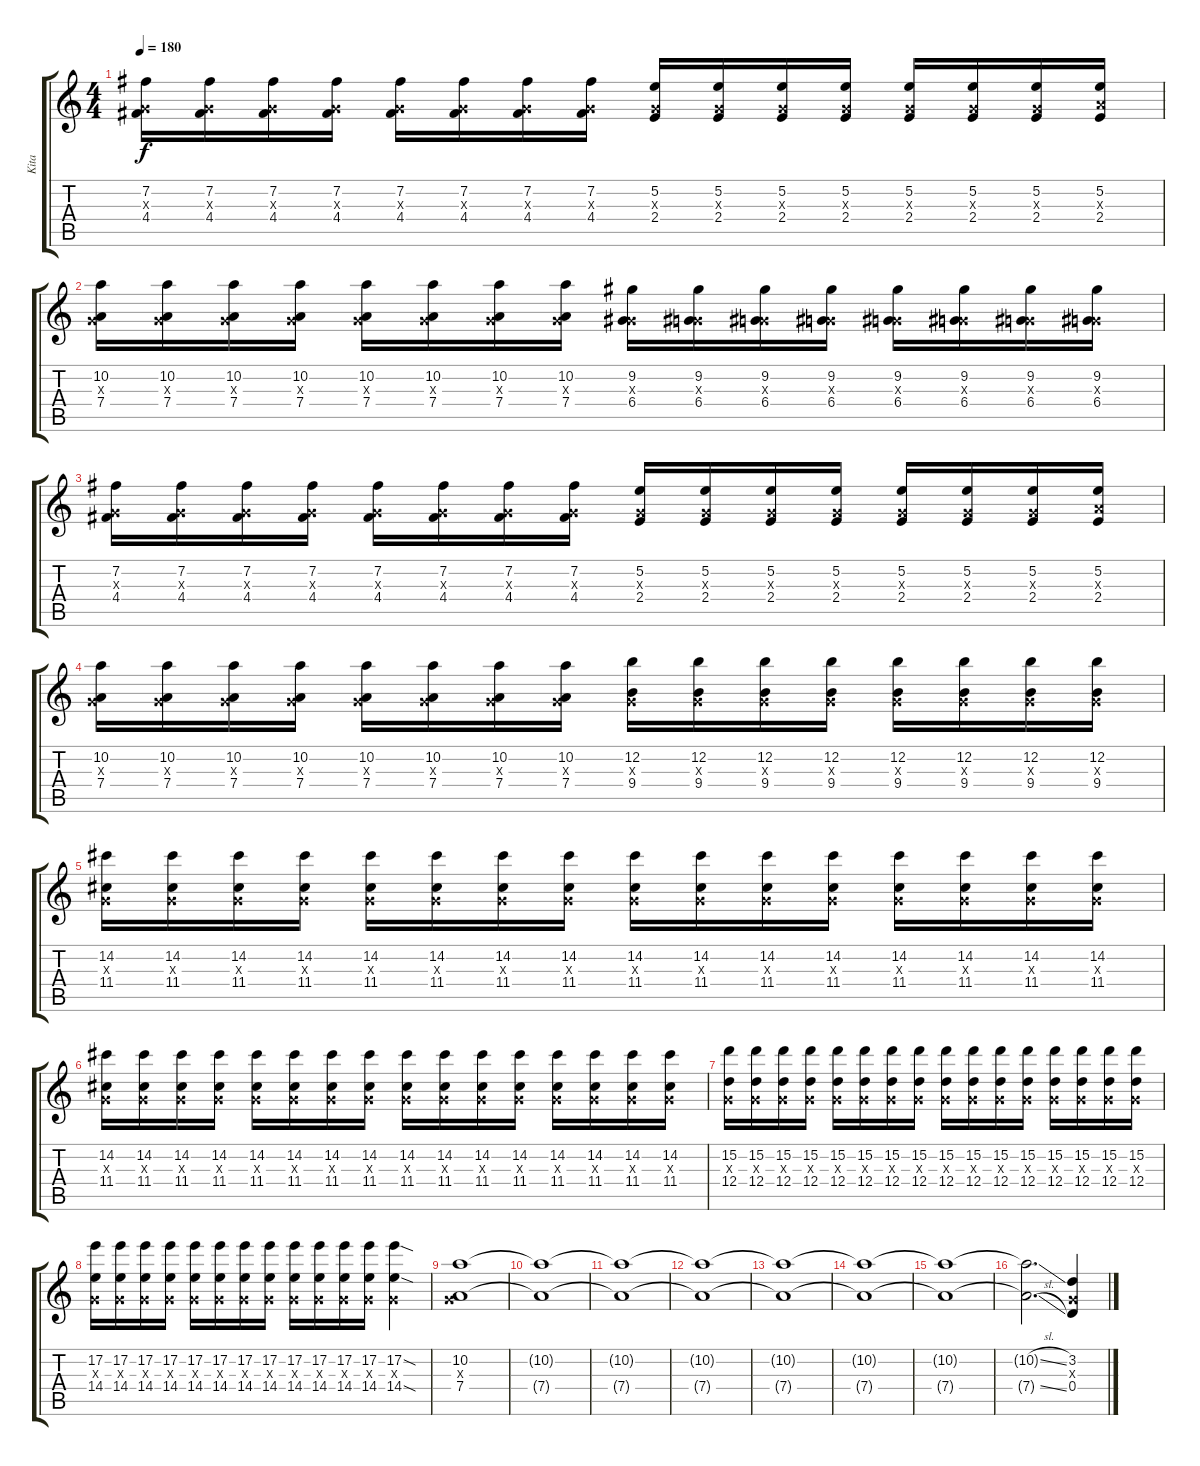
\track ("Kita" "Kita") {instrument distortionguitar}
\staff {score tabs}
\tuning (E4 B3 G3 D3 A2 E2) {hide}
\ts (4 4)
\tempo 180
\clef g2
\ks c
(7.2 0.3{x} 4.4).16{dy f} (7.2 0.3{x} 4.4).16 (7.2 0.3{x} 4.4).16 (7.2 0.3{x} 4.4).16 (7.2 0.3{x} 4.4).16 (7.2 0.3{x} 4.4).16 (7.2 0.3{x} 4.4).16{beam merge} (7.2 0.3{x} 4.4).16 (5.2 0.3{x} 2.4).16 (5.2 0.3{x} 2.4).16 (5.2 0.3{x} 2.4).16 (5.2 0.3{x} 2.4).16 (5.2 0.3{x} 2.4).16 (5.2 0.3{x} 2.4).16 (5.2 0.3{x} 2.4).16 (5.2 2.3{x} 2.4).16 |
(10.2 0.3{x} 7.4).16 (10.2 0.3{x} 7.4).16 (10.2 0.3{x} 7.4).16 (10.2 0.3{x} 7.4).16 (10.2 0.3{x} 7.4).16 (10.2 0.3{x} 7.4).16 (10.2 0.3{x} 7.4).16 (10.2 0.3{x} 7.4).16 (9.2 0.3{x} 6.4).16 (9.2 0.3{x} 6.4).16 (9.2 0.3{x} 6.4).16 (9.2 0.3{x} 6.4).16 (9.2 0.3{x} 6.4).16 (9.2 0.3{x} 6.4).16 (9.2 0.3{x} 6.4).16 (9.2 0.3{x} 6.4).16 |
(7.2 0.3{x} 4.4).16 (7.2 0.3{x} 4.4).16 (7.2 0.3{x} 4.4).16 (7.2 0.3{x} 4.4).16 (7.2 0.3{x} 4.4).16 (7.2 0.3{x} 4.4).16 (7.2 0.3{x} 4.4).16{beam merge} (7.2 0.3{x} 4.4).16 (5.2 0.3{x} 2.4).16 (5.2 0.3{x} 2.4).16 (5.2 0.3{x} 2.4).16 (5.2 0.3{x} 2.4).16 (5.2 0.3{x} 2.4).16 (5.2 0.3{x} 2.4).16 (5.2 0.3{x} 2.4).16 (5.2 2.3{x} 2.4).16 |
(10.2 0.3{x} 7.4).16 (10.2 0.3{x} 7.4).16 (10.2 0.3{x} 7.4).16 (10.2 0.3{x} 7.4).16 (10.2 0.3{x} 7.4).16 (10.2 0.3{x} 7.4).16 (10.2 0.3{x} 7.4).16 (10.2 0.3{x} 7.4).16 (12.2 0.3{x} 9.4).16 (12.2 0.3{x} 9.4).16 (12.2 0.3{x} 9.4).16 (12.2 0.3{x} 9.4).16 (12.2 0.3{x} 9.4).16 (12.2 0.3{x} 9.4).16 (12.2 0.3{x} 9.4).16 (12.2 0.3{x} 9.4).16 |
(14.2 0.3{x} 11.4).16 (14.2 0.3{x} 11.4).16 (14.2 0.3{x} 11.4).16 (14.2 0.3{x} 11.4).16 (14.2 0.3{x} 11.4).16 (14.2 0.3{x} 11.4).16 (14.2 0.3{x} 11.4).16 (14.2 0.3{x} 11.4).16 (14.2 0.3{x} 11.4).16 (14.2 0.3{x} 11.4).16 (14.2 0.3{x} 11.4).16 (14.2 0.3{x} 11.4).16 (14.2 0.3{x} 11.4).16 (14.2 0.3{x} 11.4).16 (14.2 0.3{x} 11.4).16 (14.2 0.3{x} 11.4).16 |
(14.2 0.3{x} 11.4).16 (14.2 0.3{x} 11.4).16 (14.2 0.3{x} 11.4).16 (14.2 0.3{x} 11.4).16 (14.2 0.3{x} 11.4).16 (14.2 0.3{x} 11.4).16 (14.2 0.3{x} 11.4).16 (14.2 0.3{x} 11.4).16 (14.2 0.3{x} 11.4).16 (14.2 0.3{x} 11.4).16 (14.2 0.3{x} 11.4).16 (14.2 0.3{x} 11.4).16 (14.2 0.3{x} 11.4).16 (14.2 0.3{x} 11.4).16 (14.2 0.3{x} 11.4).16 (14.2 0.3{x} 11.4).16 |
(15.2 0.3{x} 12.4).16 (15.2 0.3{x} 12.4).16 (15.2 0.3{x} 12.4).16 (15.2 0.3{x} 12.4).16 (15.2 0.3{x} 12.4).16 (15.2 0.3{x} 12.4).16 (15.2 0.3{x} 12.4).16 (15.2 0.3{x} 12.4).16 (15.2 0.3{x} 12.4).16 (15.2 0.3{x} 12.4).16 (15.2 0.3{x} 12.4).16 (15.2 0.3{x} 12.4).16 (15.2 0.3{x} 12.4).16 (15.2 0.3{x} 12.4).16 (15.2 0.3{x} 12.4).16 (15.2 0.3{x} 12.4).16 |
(17.2 0.3{x} 14.4).16 (17.2 0.3{x} 14.4).16 (17.2 0.3{x} 14.4).16 (17.2 0.3{x} 14.4).16 (17.2 0.3{x} 14.4).16 (17.2 0.3{x} 14.4).16 (17.2 0.3{x} 14.4).16 (17.2 0.3{x} 14.4).16 (17.2 0.3{x} 14.4).16 (17.2 0.3{x} 14.4).16 (17.2 0.3{x} 14.4).16 (17.2 0.3{x} 14.4).16 (17.2{sod} 0.3{x} 14.4{sod}).4 |
(10.2 0.3{x} 7.4).1 |
(10.2{t} 7.4{t}).1 |
(10.2{t} 7.4{t}).1 |
(10.2{t} 7.4{t}).1 |
(10.2{t} 7.4{t}).1{volume 0} |
(10.2{t} 7.4{t}).1 |
(10.2{t} 7.4{t}).1 |
(10.2{sl t} 7.4{sl t}).2{d} (3.2 0.3{x} 0.4).4
